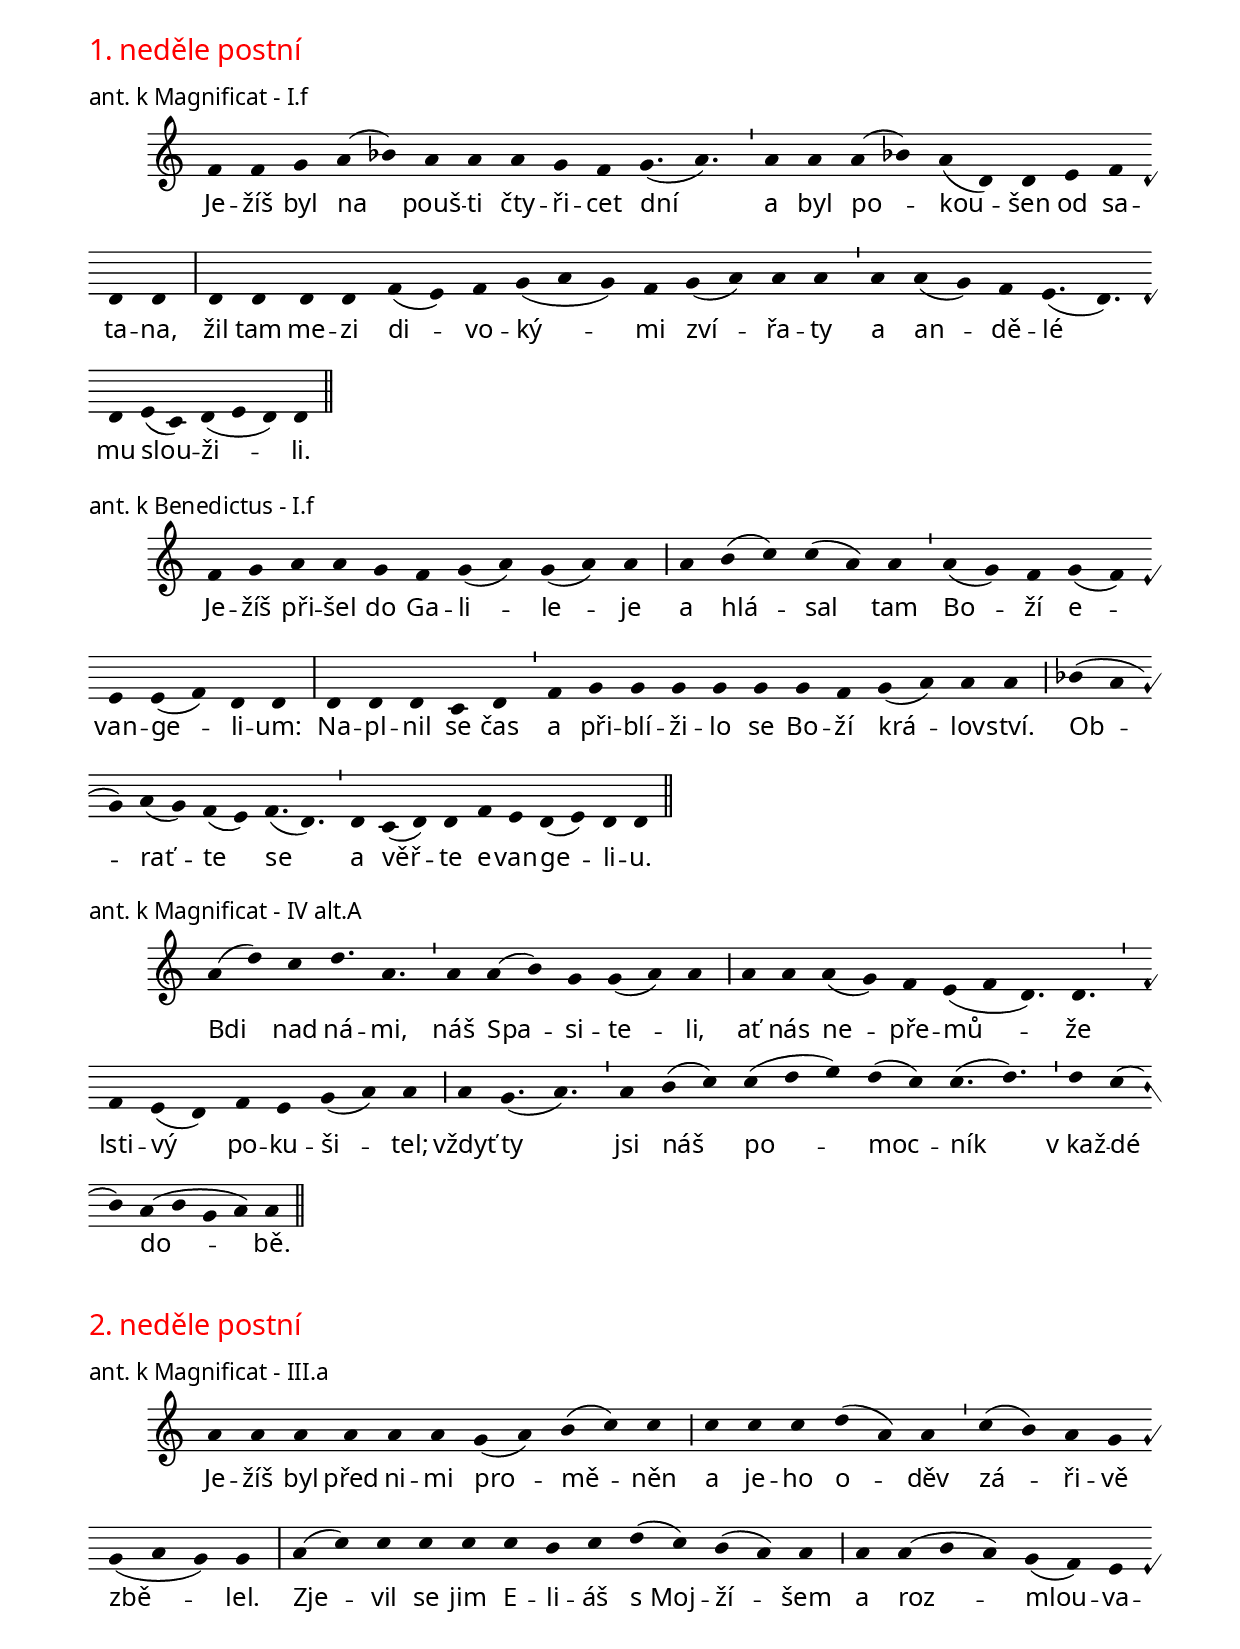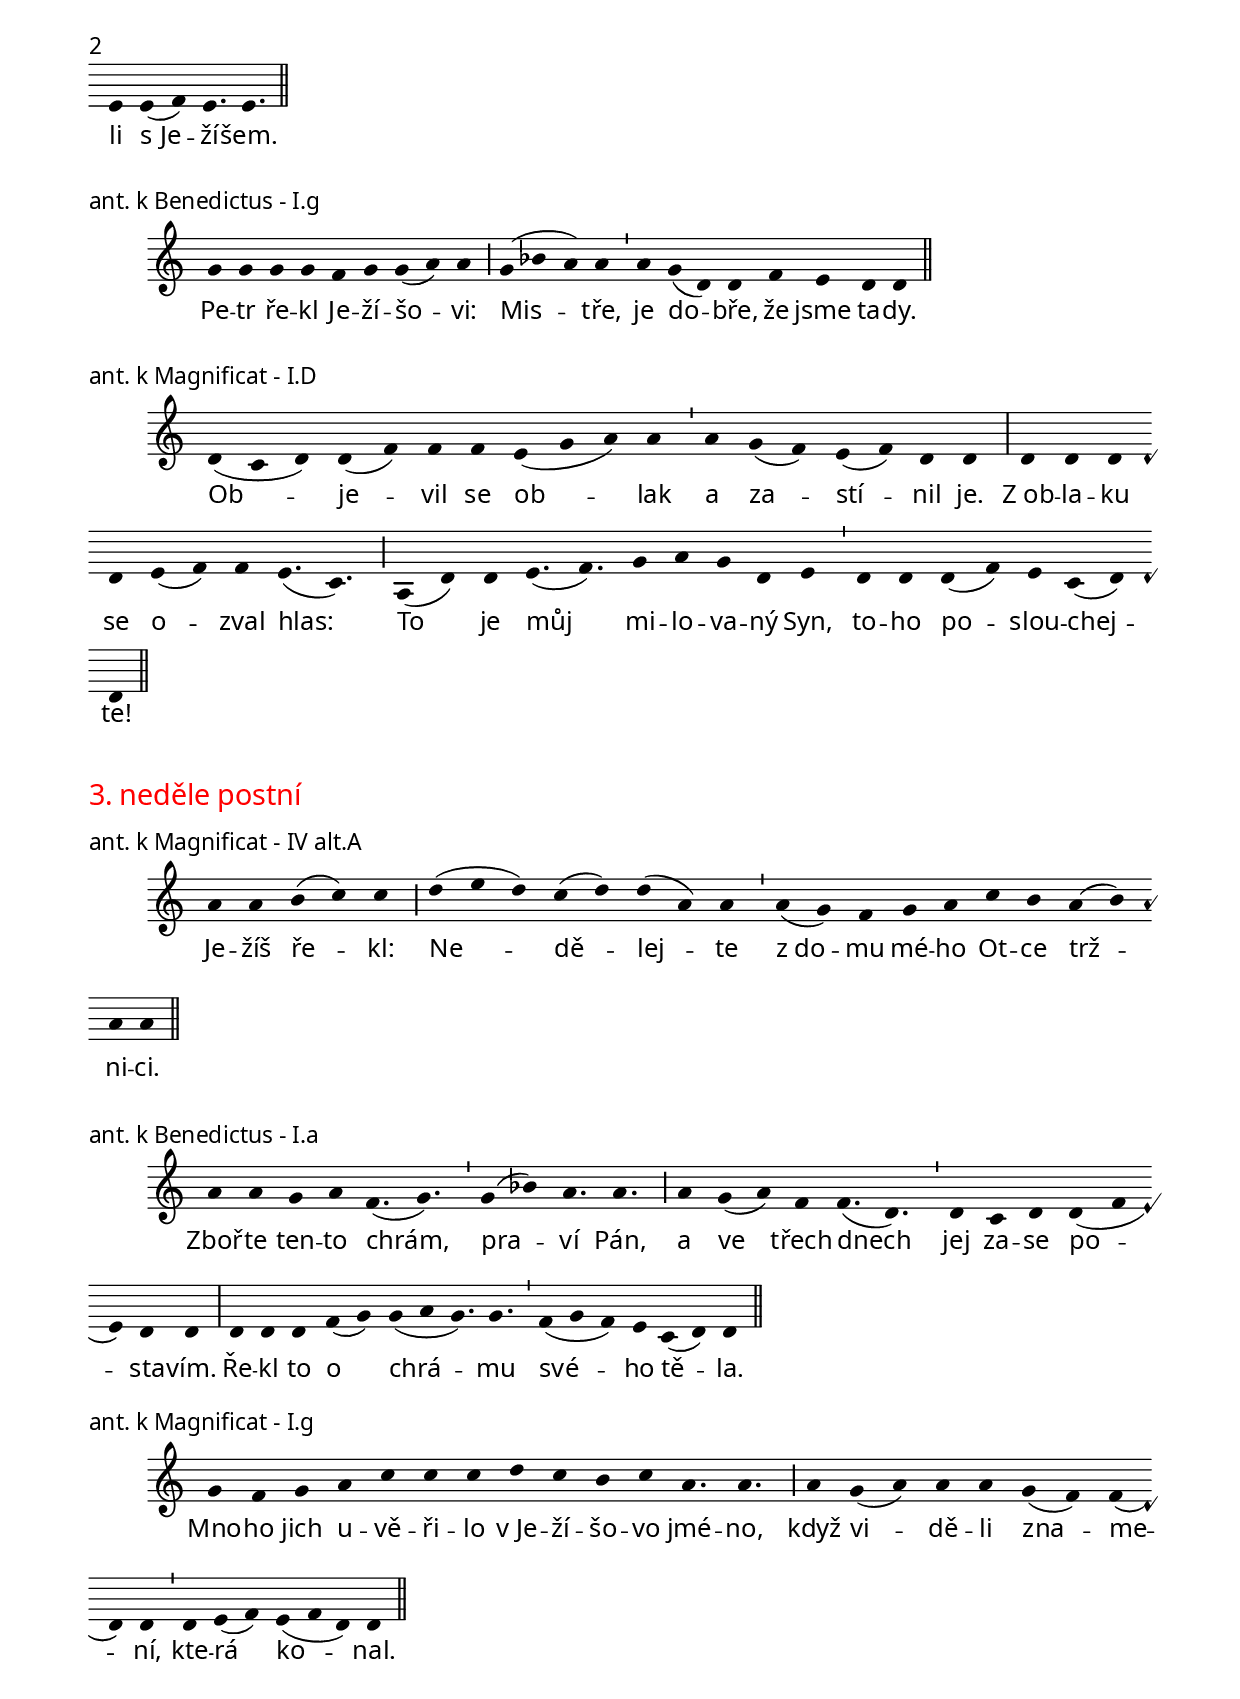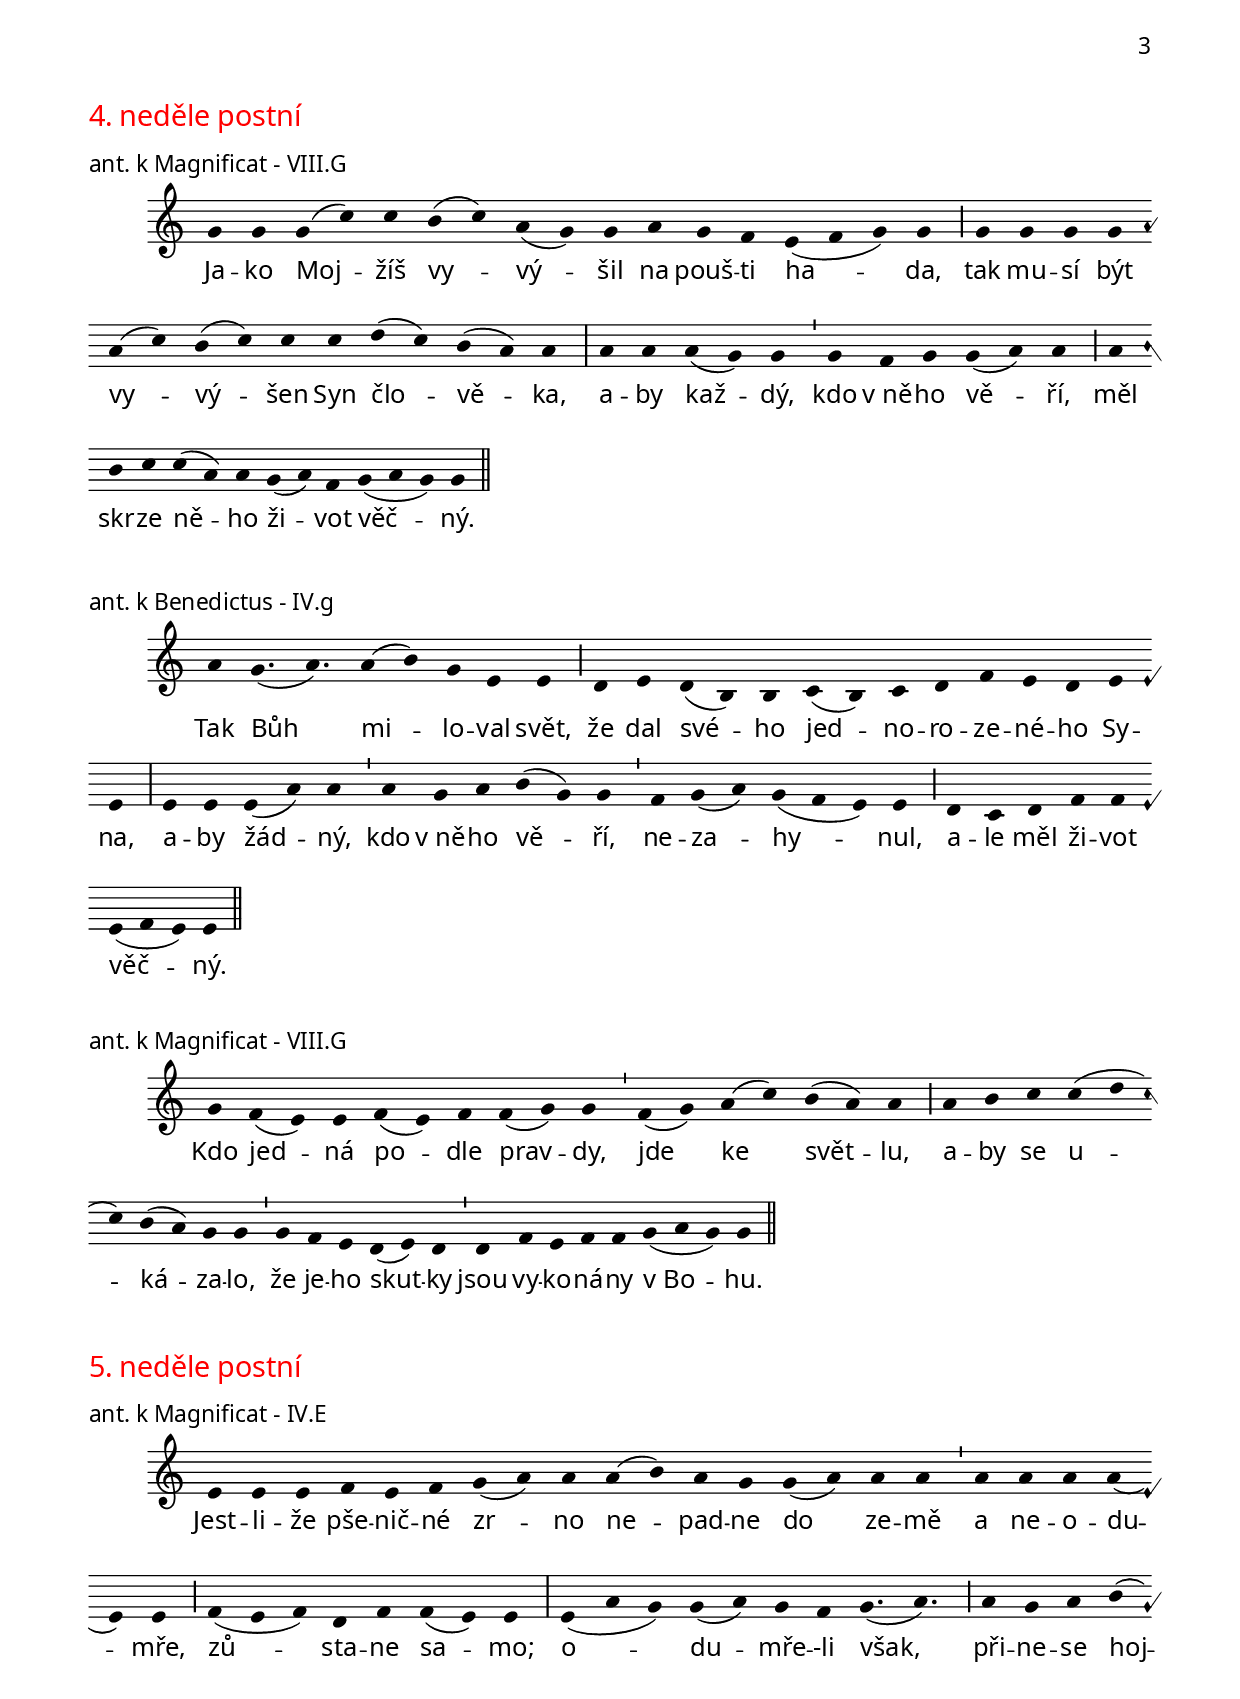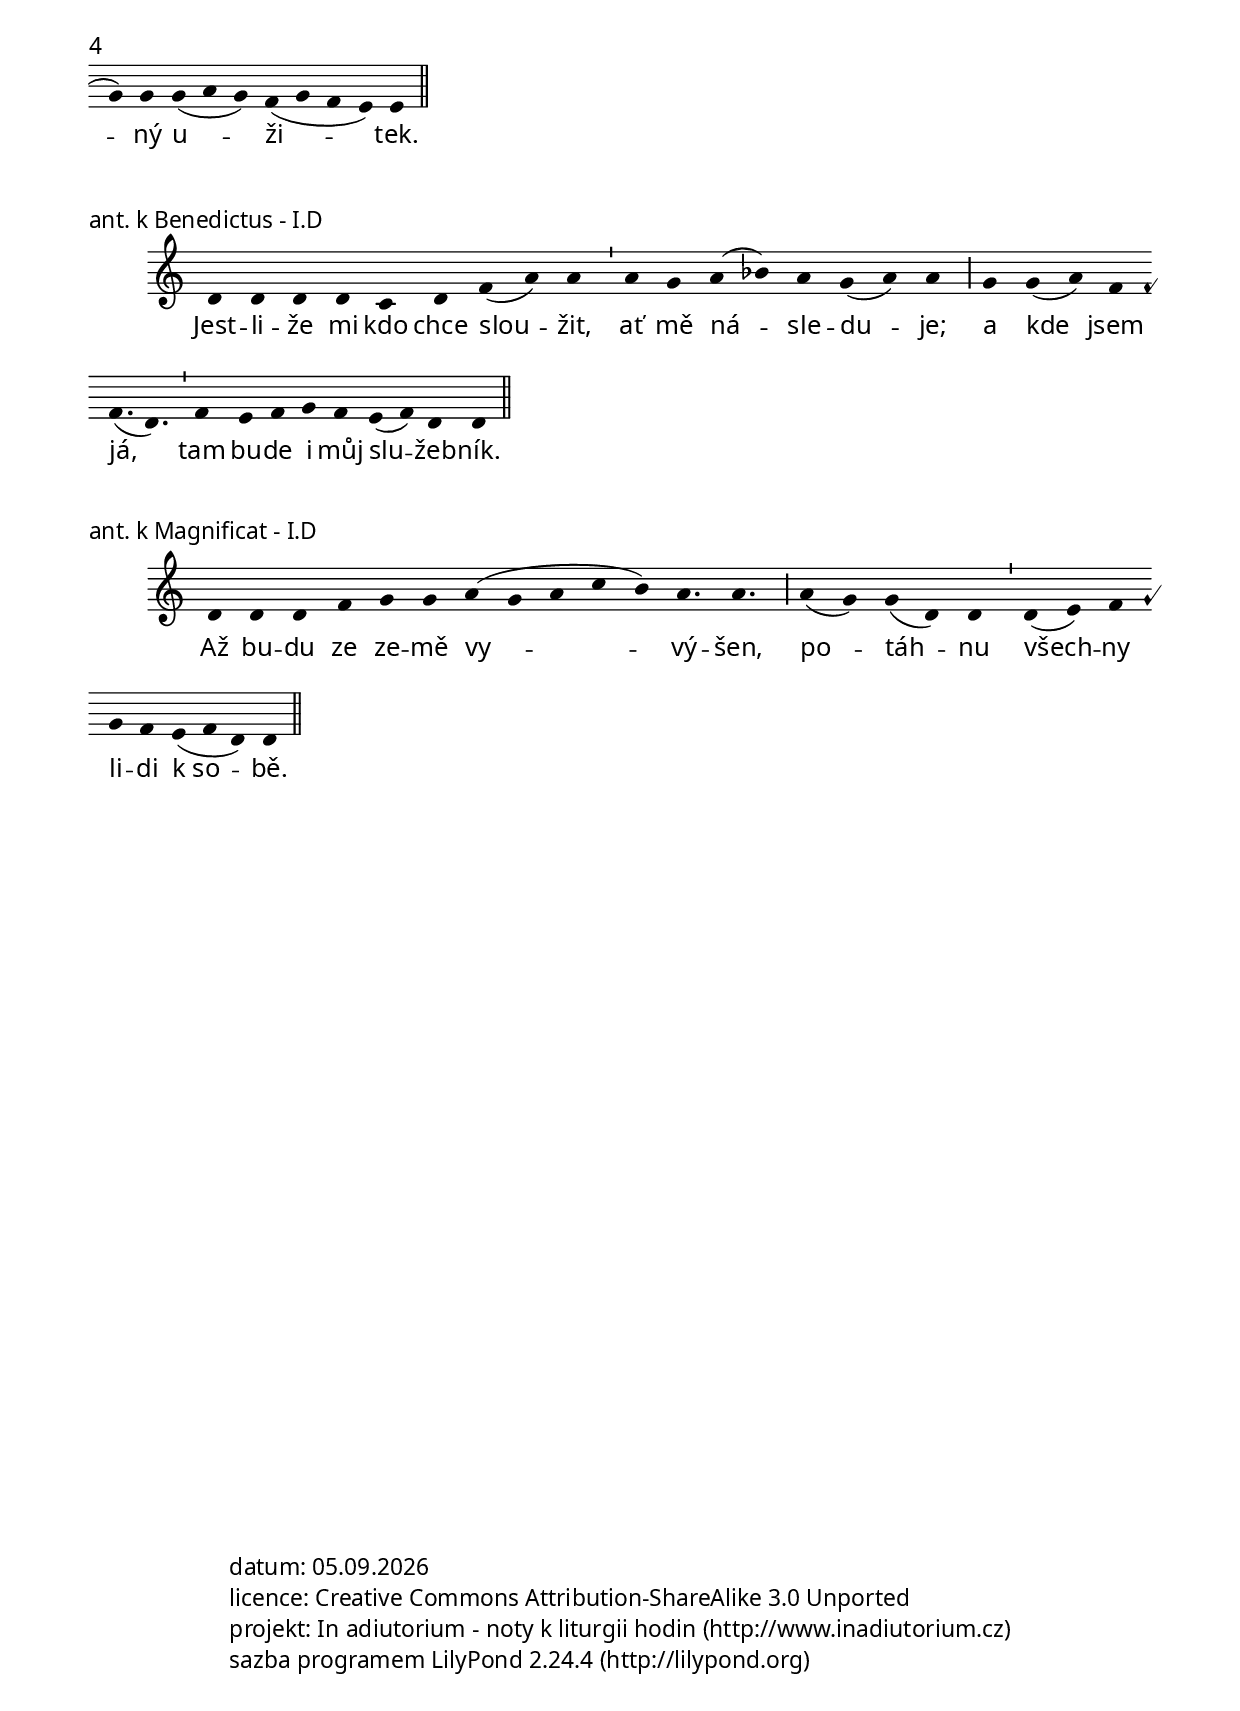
\include "../spolecne.ly"

\markup\nadpisDen{1. neděle postní}

\score {
  \relative c' {
    \choralniRezim
    f4 f g a( bes) a a a g f g4.( a) \barMin
    a4 a a( bes) a( d,) d e f d d \barMax
    d d d d f( e) f g( a g) f g( a) a a \barMin
    a a( g) f e4.( d) d4 e( c) d( e d) d \barFinalis
  }
  \addlyrics {
    Je -- žíš byl na pouš -- ti čty -- ři -- cet dní
    a byl po -- kou -- šen od sa -- ta -- na,
    žil tam me -- zi di -- vo -- ký -- mi zví -- řa -- ty
    a an -- dě -- lé mu slou -- ži -- li.
  }
  \header {
    quid = "ant. k Magnificat"
    modus = "I"
    differentia = "f"
    psalmus = ""
    placet = "minimálně _divokými_ a _sloužili_ opravit"
    id = "imag1"
    piece = \markup {\sestavTitulekBezZalmu}
  }
}

\score {
  \relative c' {
    \choralniRezim
    f4 g a a g f g( a) g( a) a \barMaior
    a b( c) c( a) a \barMin
    a( g) f g( f) e e( f) d d \barMax

    d d d c d \barMin
    f g g g g g g f g( a) a a \barMaior
    bes( a g) a( g) f( e) f4.( d) \barMin
    d4 c( d) d f e d( e) d d \barFinalis
  }
  \addlyrics {
    Je -- žíš při -- šel do Ga -- li -- le -- je
    a hlá -- sal tam
    Bo -- ží e -- van -- ge -- li -- um:

    Na -- pl -- nil se čas
    a při -- blí -- ži -- lo se Bo -- ží krá -- lov -- ství.
    Ob -- rať -- te se
    a věř -- te e -- van -- ge -- li -- u.
  }
  \header {
    quid = "ant. k Benedictus"
    modus = "I"
    differentia = "f"
    psalmus = ""
    id = "iben"
    fial = "antifony/mezidobi_nedeleB_02_10.ly#ne3b-ne1-mag"
    fons = "3. neděle v mezidobí, cyklus B, 1. nešpory, k Magnificat"
    piece = \markup {\sestavTitulekBezZalmu}
  }
}

\score {
  \relative c'' {
    \choralniRezim
    a( d) c d4. a \barMin a4 a( b) g g( a) a \barMaior
    a a a( g) f e( f d4.) d \barMin f4 e( d) f e g( a) a \barMaior
    a g4.( a) \barMin a4 b( c) c( d e) d( c) c4.( d) \barMin d4 c( b) a( b g a) a \barFinalis
  }
  \addlyrics {
    Bdi nad ná -- mi, náš Spa -- si -- te -- li,
    ať nás ne -- pře -- mů -- že lsti -- vý po -- ku -- ši -- tel;
    vždyť ty jsi náš po -- moc -- ník v_kaž -- dé do -- bě.
  }
  \header {
    quid = "ant. k Magnificat"
    modus = "IV alt"
    differentia = "A"
    psalmus = ""
    placet = "není zlá, ale rozsah je smrtící"
    id = "imag2"
    piece = \markup {\sestavTitulekBezZalmu}
  }
}

\markup\nadpisDen{2. neděle postní}

\score {
  \relative c'' {
    \choralniRezim
    a4 a a a a a g( a) b( c) c \barMaior
    c c c d( a) a \barMin c( b) a g g( a g) g \barMax
    a( c) c c c c b c d( c) b( a) a \barMaior
    a a( b a) g( f) e e e( f) e4. e \barFinalis
  }
  \addlyrics {
    Je -- žíš byl před ni -- mi pro -- mě -- něn
    a je -- ho o -- děv zá -- ři -- vě zbě -- lel.
    Zje -- vil se jim E -- li -- áš s_Moj -- ží -- šem
    a roz -- mlou -- va -- li s_Je -- ží -- šem.
  }
  \header {
    quid = "ant. k Magnificat"
    modus = "III"
    differentia = "a"
    psalmus = ""
    placet = "zkusit lépe"
    id = "iimag1"
    piece = \markup {\sestavTitulekBezZalmu}
  }
}

\score {
  \relative c'' {
    \choralniRezim
    g4 g g g f g g( a) a \barMaior
    g4( bes a) a \barMin a g( d) d f e d d \barFinalis
  }
  \addlyrics {
    Pe -- tr ře -- kl Je -- ží -- šo -- vi:
    Mis -- tře, je do -- bře, že jsme ta -- dy.
  }
  \header {
    quid = "ant. k Benedictus"
    modus = "I"
    differentia = "g"
    psalmus = ""
    placet = "lépe"
    id = "iiben"
    piece = \markup {\sestavTitulekBezZalmu}
  }
}

\score {
  \relative c' {
    \choralniRezim
    d4( c d) d( f) f f e( g a) a \barMin a g( f) e( f) d d \barMax
    d4 d d d e( f) f e4.( c) \barMaior
    % a je mimo bezny rozsah modu I - ale budiz mi odpusteno.
    a4( d) d e4.( f) g4 a g d e \barMin
    d d d( f) e c( d) d \barFinalis
  }
  \addlyrics {
    Ob -- je -- vil se ob -- lak a za -- stí -- nil je.
    Z_ob -- la -- ku se o -- zval hlas:
    To je můj mi -- lo -- va -- ný Syn,
    to -- ho po -- slou -- chej -- te!
  }
  \header {
    quid = "ant. k Magnificat"
    modus = "I"
    differentia = "D"
    psalmus = ""
    id = "iimag2"
    piece = \markup {\sestavTitulekBezZalmu}
  }
}

\markup\nadpisDen{3. neděle postní}

\score {
  \relative c'' {
    \choralniRezim
    a4 a b( c) c \barMaior
    % d e d c b a g a c b a( b) a a \barFinalis
    d( e d) c( d) d( a) a \barMin
    a( g) f g a c b a( b) a a \barFinalis
  }
  \addlyrics {
    Je -- žíš ře -- kl:
    Ne -- dě -- lej -- te z_do -- mu mé -- ho Ot -- ce trž -- ni -- ci.
  }
  \header {
    quid = "ant. k Magnificat"
    modus = "IV alt"
    differentia = "A"
    psalmus = ""
    id = "iiimag1"
    piece = \markup {\sestavTitulekBezZalmu}
  }
}

\score {
  \relative c'' {
    \choralniRezim
    a a g a f4.( g) \barMin g4( bes) a4. a \barMaior
    a4 g( a) f f4.( d) \barMin d4 c d d( f e) d d \barMax
    d d d f( g) g( a g4.) g \barMin f4( g f) e c( d) d \barFinalis
  }
  \addlyrics {
    Zboř -- te ten -- to chrám, pra -- ví Pán,
    a ve třech dnech jej za -- se po -- sta -- vím.
    Ře -- kl to o chrá -- mu své -- ho tě -- la.
  }
  \header {
    quid = "ant. k Benedictus"
    modus = "I"
    differentia = "a"
    psalmus = ""
    id = "iiiben"
    placet = "_o chrámu_ je špatně"
    fons = "velké kusy z: Bílá sobota, nešpory, 3. ant."
    fial = "pust_triduum.ly#so-nesp-ant3?upraveno"
    piece = \markup {\sestavTitulekBezZalmu}
  }
}

\score {
  \relative c'' {
    \choralniRezim
    g4 f g a c c c d c b c a4. a \barMaior
    a4 g( a) a a g( f) f( d) d \barMin
    d e( f) e( f d) d \barFinalis
  }
  \addlyrics {
    Mno -- ho jich u -- vě -- ři -- lo v_Je -- ží -- šo -- vo jmé -- no,
    když vi -- dě -- li zna -- me -- ní, kte -- rá ko -- nal.
  }
  \header {
    quid = "ant. k Magnificat"
    modus = "I"
    differentia = "g"
    psalmus = ""
    placet = "zjevně modus VIII"
    id = "iiimag2"
    piece = \markup {\sestavTitulekBezZalmu}
  }
}

\markup\nadpisDen{4. neděle postní}

\score {
  \relative c'' {
    \choralniRezim
    g4 g g( c) c b( c) a( g) g a g f e( f g) g \barMaior
    g g g g a( c) b( c) c c d( c) b( a) a \barMax
    a a a( g) g \barMin g f g g( a) a \barMaior
    a b c c( a) a g( a) f g( a g) g \barFinalis
  }
  \addlyrics {
    Ja -- ko Moj -- žíš vy -- vý -- šil na pouš -- ti ha -- da,
    tak mu -- sí být vy -- vý -- šen Syn člo -- vě -- ka,
    a -- by kaž -- dý, kdo v_ně -- ho vě -- ří,
    měl skr -- ze ně -- ho ži -- vot věč -- ný.
  }
  \header {
    quid = "ant. k Magnificat"
    modus = "VIII"
    differentia = "G"
    psalmus = ""
    id = "ivmag1"
    fons = "rozsáhlá výpůjčka melodie z: pondělí Svatého týdne, ant. k Magnificat"
    placet = "od _aby každý_ snad půjde lépe"
    fial = "pust_svatytyden.ly#po-ne-amag?upraveno"
    piece = \markup {\sestavTitulekBezZalmu}
  }
}

\score {
  \relative c'' {
    \choralniRezim
    a4 g4.( a) a4( b) g e e \barMaior
    d e d( b) b c( b) c d f e d e e \barMax
    e e e( a) a \barMin a g a b( g) g \barMin
    f g( a) g( f e) e \barMaior
    d c d f f e( f e) e \barFinalis
  }
  \addlyrics {
    Tak Bůh mi -- lo -- val svět,
    že dal své -- ho jed -- no -- ro -- ze -- né -- ho Sy -- na,
    a -- by žád -- ný, kdo v_ně -- ho vě -- ří,
    ne -- za -- hy -- nul,
    a -- le měl ži -- vot věč -- ný.
  }
  \header {
    quid = "ant. k Benedictus"
    modus = "IV"
    differentia = "g"
    psalmus = ""
    id = "ivben"
    piece = \markup {\sestavTitulekBezZalmu}
  }
}

\score {
  \relative c'' {
    \choralniRezim
    g4 f( e) e f( e) f f( g) g \barMin
    f( g) a( c) b( a) a \barMaior
    a b c c( d c) b( a) g g \barMin
    g f e d( e) d \barMin d f e f f g( a g) g \barFinalis
  }
  \addlyrics {
    Kdo jed -- ná po -- dle prav -- dy,
    jde ke svět -- lu,
    a -- by se u -- ká -- za -- lo,
    že je -- ho skut -- ky jsou vy -- ko -- ná -- ny v_Bo -- hu.
  }
  \header {
    quid = "ant. k Magnificat"
    modus = "VIII"
    differentia = "G"
    psalmus = ""
    id = "ivmag2"
    piece = \markup {\sestavTitulekBezZalmu}
  }
}

\markup\nadpisDen{5. neděle postní}

\score {
  \relative c' {
    \choralniRezim
    e4 e e f e f g( a) a
    a( b) a g g( a) a a \barMin a
    a4 a a( e) e \barMaior
    f( e f) d f f( e) e \barMax
    e( a g) g( a) g f g4.( a) \barMaior
    a4 g a b( g) g g( a g) f( g f e) e \barFinalis
  }
  \addlyrics {
    Jest -- li -- že pše -- nič -- né zr -- no
    ne -- pad -- ne do ze -- mě a
    ne -- o -- du -- mře,
    zů -- sta -- ne sa -- mo;
    o -- du -- mře -- -li však,
    při -- ne -- se hoj -- ný u -- ži -- tek.
  }
  \header {
    quid = "ant. k Magnificat"
    modus = "IV"
    differentia = "E"
    psalmus = ""
    placet = "nemá spád"
    id = "vmag1"
    piece = \markup {\sestavTitulekBezZalmu}
  }
}

\score {
  \relative c' {
    \choralniRezim
    d4 d d d c d f( a) a \barMin
    a g a( bes) a g( a) a \barMaior
    g4 g( a) f f4.( d) \barMin
    f4 e f g f e( f) d d \barFinalis
  }
  \addlyrics {
    Jest -- li -- že mi kdo chce slou -- žit,
    ať mě ná -- sle -- du -- je;
    a kde jsem já,
    tam bu -- de i můj slu -- žeb -- ník.
  }
  \header {
    quid = "ant. k Benedictus"
    modus = "I"
    differentia = "D"
    psalmus = ""
    id = "vben"
    piece = \markup {\sestavTitulekBezZalmu}
  }
}

\score {
  \relative c' {
    \choralniRezim
    d4 d d f g g a( g a c b) a4. a \barMaior
    a4( g) g( d) d \barMin d( e) f g f e( f d) d \barFinalis
  }
  \addlyrics {
    Až bu -- du ze ze -- mě vy -- vý -- šen,
    po -- táh -- nu všech -- ny li -- di k_so -- bě.
  }
  \header {
    quid = "ant. k Magnificat"
    modus = "I"
    differentia = "D"
    psalmus = ""
    id = "vmag2"
    piece = \markup {\sestavTitulekBezZalmu}
  }
}